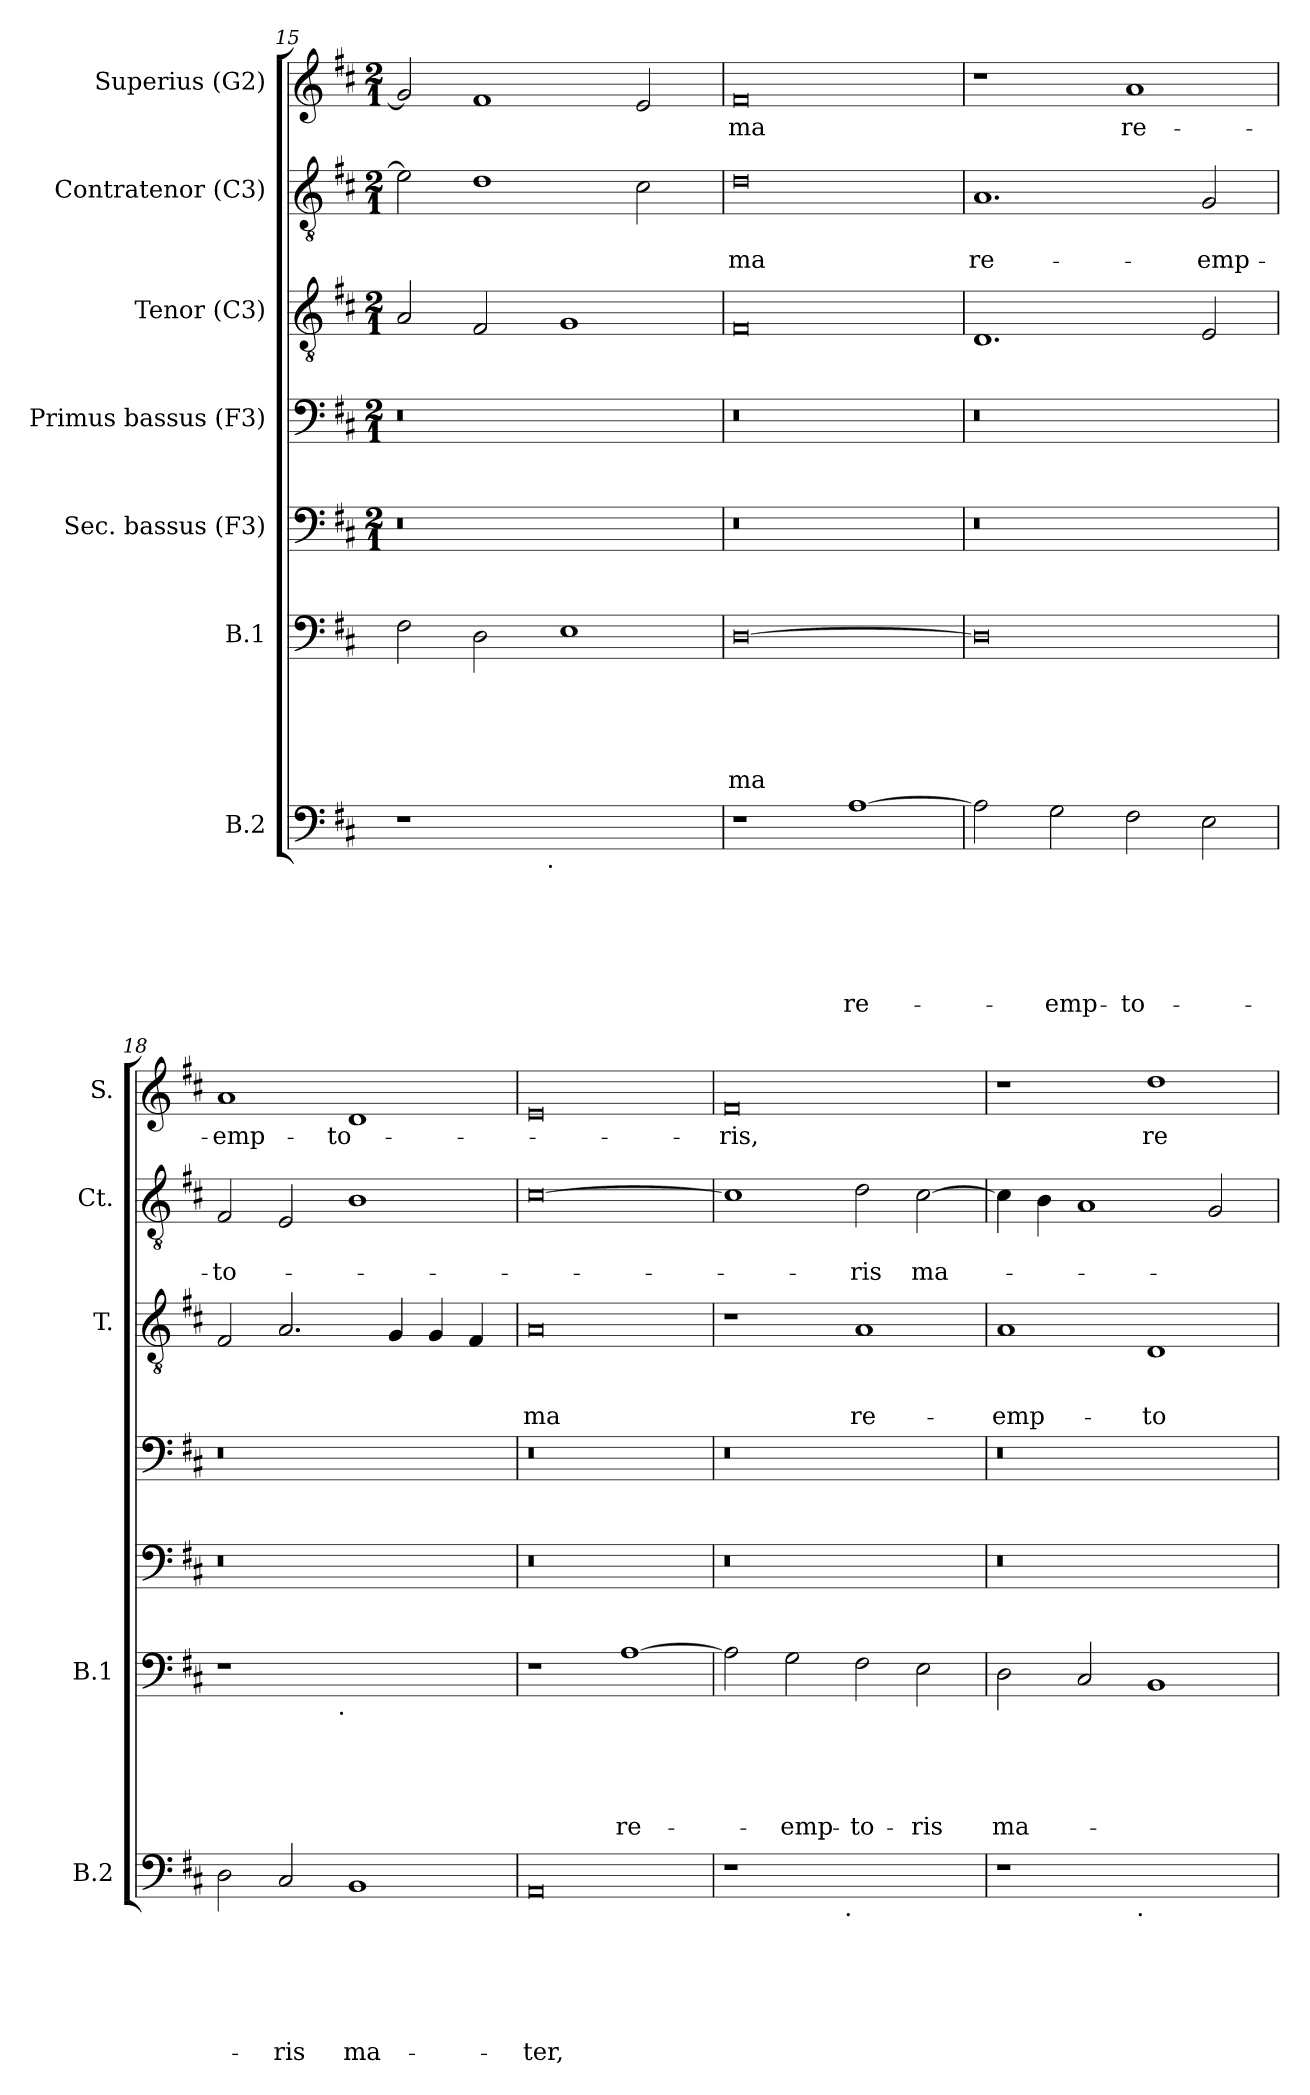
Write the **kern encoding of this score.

**kern	**text	**text	**text	**text	**text	**text	**kern	**text	**text	**text	**text	**text	**kern	**kern	**kern	**text	**text	**text	**kern	**text	**text	**kern	**text
*part7	*part7	*part7	*part7	*part7	*part7	*part7	*part6	*part6	*part6	*part6	*part6	*part6	*part5	*part4	*part3	*part3	*part3	*part3	*part2	*part2	*part2	*part1	*part1
*staff7	*staff7	*staff7	*staff7	*staff7	*staff7	*staff7	*staff6	*staff6	*staff6	*staff6	*staff6	*staff6	*staff5	*staff4	*staff3	*staff3	*staff3	*staff3	*staff2	*staff2	*staff2	*staff1	*staff1
*I"B.2	*	*	*	*	*	*	*I"B.1	*	*	*	*	*	*I"Sec. bassus (F3)	*I"Primus bassus (F3)	*I"Tenor (C3)	*	*	*	*I"Contratenor (C3)	*	*	*I"Superius (G2)	*
*I'B.2	*	*	*	*	*	*	*I'B.1	*	*	*	*	*	*	*	*I'T.	*	*	*	*I'Ct.	*	*	*I'S.	*
*clefF4	*	*	*	*	*	*	*clefF4	*	*	*	*	*	*clefF4	*clefF4	*clefGv2	*	*	*	*clefGv2	*	*	*clefG2	*
*	*	*	*	*	*	*	*	*	*	*	*	*	*	*ITrd7c12	*	*	*	*	*	*	*	*	*
*k[f#c#]	*	*	*	*	*	*	*k[f#c#]	*	*	*	*	*	*k[f#c#]	*k[f#c#]	*k[f#c#]	*	*	*	*k[f#c#]	*	*	*k[f#c#]	*
*D:	*	*	*	*	*	*	*D:	*	*	*	*	*	*D:	*D:	*D:	*	*	*	*D:	*	*	*D:	*
*	*	*	*	*	*	*	*	*	*	*	*	*	*M2/1	*M2/1	*M2/1	*	*	*	*M2/1	*	*	*M2/1	*
=15	=15	=15	=15	=15	=15	=15	=15	=15	=15	=15	=15	=15	=15	=15	=15	=15	=15	=15	=15	=15	=15	=15	=15
*^	*	*	*	*	*	*	*	*	*	*	*	*	*	*	*	*	*	*	*	*	*	*	*
1r	2ryy	.	.	.	.	.	.	2F#\	.	.	.	.	.	0r	0r	2A/	.	.	.	2e\]	.	.	2g/]	.
.	4...ryy	.	.	.	.	.	.	2D\	.	.	.	.	.	.	.	2F#/	.	.	.	1d	.	.	1f#	.
!	!LO:TX:b:t=.	!	!	!	!	!	!	!	!	!	!	!	!	!	!	!	!	!	!	!	!	!	!	!
.	1ryy	.	.	.	.	.	.	.	.	.	.	.	.	.	.	.	.	.	.	.	.	.	.	.
1ryy	.	.	.	.	.	.	.	1E	.	.	.	.	.	.	.	1G	.	.	.	.	.	.	.	.
.	.	.	.	.	.	.	.	.	.	.	.	.	.	.	.	.	.	.	.	2c#\	.	.	2e/	.
.	32ryy	.	.	.	.	.	.	.	.	.	.	.	.	.	.	.	.	.	.	.	.	.	.	.
=16	=16	=16	=16	=16	=16	=16	=16	=16	=16	=16	=16	=16	=16	=16	=16	=16	=16	=16	=16	=16	=16	=16	=16	=16
!	!	!	!	!	!	!	!	!	!	!	!	!	!LO:LY:b	!	!	!	!	!	!	!	!	!LO:LY:b:rj	!	!LO:LY:b:rj
*v	*v	*	*	*	*	*	*	*	*	*	*	*	*	*	*	*	*	*	*	*	*	*	*	*
1r	.	.	.	.	.	.	[>0D	.	.	.	.	-ma	0r	0r	0F#	.	.	.	0d	.	-ma	0f#	-ma
!	!	!	!	!	!	!LO:LY:b	!	!	!	!	!	!	!	!	!	!	!	!	!	!	!	!	!
[>1A	.	.	.	.	.	re-	.	.	.	.	.	.	.	.	.	.	.	.	.	.	.	.	.
=17	=17	=17	=17	=17	=17	=17	=17	=17	=17	=17	=17	=17	=17	=17	=17	=17	=17	=17	=17	=17	=17	=17	=17
!	!	!	!	!	!	!	!	!	!	!	!	!	!	!	!	!	!	!	!	!	!LO:LY:b	!	!
2A\]	.	.	.	.	.	.	0D]	.	.	.	.	.	0r	0r	1.D	.	.	.	1.A	.	re-	1r	.
!	!	!	!	!	!	!LO:LY:b	!	!	!	!	!	!	!	!	!	!	!	!	!	!	!	!	!
2G\	.	.	.	.	.	-emp-	.	.	.	.	.	.	.	.	.	.	.	.	.	.	.	.	.
!	!	!	!	!	!	!LO:LY:b:rj	!	!	!	!	!	!	!	!	!	!	!	!	!	!	!	!	!LO:LY:b
2F#\	.	.	.	.	.	-to-	.	.	.	.	.	.	.	.	.	.	.	.	.	.	.	1a	re-
!	!	!	!	!	!	!	!	!	!	!	!	!	!	!	!	!	!	!	!	!	!LO:LY:b	!	!
2E\	.	.	.	.	.	.	.	.	.	.	.	.	.	.	2E/	.	.	.	2G/	.	-emp-	.	.
=18	=18	=18	=18	=18	=18	=18	=18	=18	=18	=18	=18	=18	=18	=18	=18	=18	=18	=18	=18	=18	=18	=18	=18
!	!	!	!	!	!	!	!	!	!	!	!	!	!	!	!	!	!	!	!	!	!LO:LY:b	!	!LO:LY:b
*	*	*	*	*	*	*	*^	*	*	*	*	*	*	*	*	*	*	*	*	*	*	*	*
2D\	.	.	.	.	.	.	1r	2ryy	.	.	.	.	.	0r	0r	2F#/	.	.	.	2F#/	.	-to-	1a	-emp-
!	!	!	!	!	!	!LO:LY:b	!	!	!	!	!	!	!	!	!	!	!	!	!	!	!	!	!	!
2C#/	.	.	.	.	.	-ris	.	4...ryy	.	.	.	.	.	.	.	2.A/	.	.	.	2E/	.	.	.	.
!	!	!	!	!	!	!	!	!LO:TX:b:t=.	!	!	!	!	!	!	!	!	!	!	!	!	!	!	!	!
.	.	.	.	.	.	.	.	1ryy	.	.	.	.	.	.	.	.	.	.	.	.	.	.	.	.
!	!	!	!	!	!	!LO:LY:b	!	!	!	!	!	!	!	!	!	!	!	!	!	!	!	!	!	!LO:LY:b
1BB	.	.	.	.	.	ma-	1ryy	.	.	.	.	.	.	.	.	.	.	.	.	1B	.	.	1d	-to-
.	.	.	.	.	.	.	.	.	.	.	.	.	.	.	.	4G/	.	.	.	.	.	.	.	.
.	.	.	.	.	.	.	.	.	.	.	.	.	.	.	.	4G/	.	.	.	.	.	.	.	.
.	.	.	.	.	.	.	.	.	.	.	.	.	.	.	.	4F#/	.	.	.	.	.	.	.	.
.	.	.	.	.	.	.	.	32ryy	.	.	.	.	.	.	.	.	.	.	.	.	.	.	.	.
!!LO:PB:g=z
=19	=19	=19	=19	=19	=19	=19	=19	=19	=19	=19	=19	=19	=19	=19	=19	=19	=19	=19	=19	=19	=19	=19	=19	=19
!	!	!	!	!	!	!LO:LY:b	!	!	!	!	!	!	!	!	!	!	!	!	!LO:LY:b:rj	!	!	!	!	!
*	*	*	*	*	*	*	*v	*v	*	*	*	*	*	*	*	*	*	*	*	*	*	*	*	*
0AA	.	.	.	.	.	-ter,	1r	.	.	.	.	.	0r	0r	0A	.	.	-ma	[>0c#	.	.	0e	.
!	!	!	!	!	!	!	!	!	!	!	!	!LO:LY:b	!	!	!	!	!	!	!	!	!	!	!
.	.	.	.	.	.	.	[>1A	.	.	.	.	re-	.	.	.	.	.	.	.	.	.	.	.
=20	=20	=20	=20	=20	=20	=20	=20	=20	=20	=20	=20	=20	=20	=20	=20	=20	=20	=20	=20	=20	=20	=20	=20
!	!	!	!	!	!	!	!	!	!	!	!	!	!	!	!	!	!	!	!	!	!	!	!LO:LY:b
*^	*	*	*	*	*	*	*	*	*	*	*	*	*	*	*	*	*	*	*	*	*	*	*
1r	2ryy	.	.	.	.	.	.	2A\]	.	.	.	.	.	0r	0r	1r	.	.	.	1c#]	.	.	0f#	-ris,
!	!	!	!	!	!	!	!	!	!	!	!	!	!LO:LY:b	!	!	!	!	!	!	!	!	!	!	!
.	4...ryy	.	.	.	.	.	.	2G\	.	.	.	.	-emp-	.	.	.	.	.	.	.	.	.	.	.
!	!LO:TX:b:t=.	!	!	!	!	!	!	!	!	!	!	!	!	!	!	!	!	!	!	!	!	!	!	!
.	1ryy	.	.	.	.	.	.	.	.	.	.	.	.	.	.	.	.	.	.	.	.	.	.	.
!	!	!	!	!	!	!	!	!	!	!	!	!	!LO:LY:b:rj	!	!	!	!	!	!LO:LY:b	!	!	!LO:LY:b	!	!
1ryy	.	.	.	.	.	.	.	2F#\	.	.	.	.	-to-	.	.	1A	.	.	re-	2d\	.	-ris	.	.
!	!	!	!	!	!	!	!	!	!	!	!	!	!LO:LY:b	!	!	!	!	!	!	!	!	!LO:LY:b	!	!
.	.	.	.	.	.	.	.	2E\	.	.	.	.	-ris	.	.	.	.	.	.	[>2c#\	.	ma-	.	.
.	32ryy	.	.	.	.	.	.	.	.	.	.	.	.	.	.	.	.	.	.	.	.	.	.	.
=21	=21	=21	=21	=21	=21	=21	=21	=21	=21	=21	=21	=21	=21	=21	=21	=21	=21	=21	=21	=21	=21	=21	=21	=21
!	!	!	!	!	!	!	!	!	!	!	!	!	!LO:LY:b	!	!	!	!	!	!LO:LY:b	!	!	!	!	!
1r	2ryy	.	.	.	.	.	.	2D\	.	.	.	.	ma-	0r	0r	1A	.	.	-emp-	4c#\]	.	.	1r	.
.	.	.	.	.	.	.	.	.	.	.	.	.	.	.	.	.	.	.	.	4B\	.	.	.	.
.	4...ryy	.	.	.	.	.	.	2C#/	.	.	.	.	.	.	.	.	.	.	.	1A	.	.	.	.
!	!LO:TX:b:t=.	!	!	!	!	!	!	!	!	!	!	!	!	!	!	!	!	!	!	!	!	!	!	!
.	1ryy	.	.	.	.	.	.	.	.	.	.	.	.	.	.	.	.	.	.	.	.	.	.	.
!	!	!	!	!	!	!	!	!	!	!	!	!	!	!	!	!	!	!	!LO:LY:b	!	!	!	!	!LO:LY:b
1ryy	.	.	.	.	.	.	.	1BB	.	.	.	.	.	.	.	1D	.	.	-to-	.	.	.	[>1dd	re-
.	.	.	.	.	.	.	.	.	.	.	.	.	.	.	.	.	.	.	.	2G/	.	.	.	.
.	32ryy	.	.	.	.	.	.	.	.	.	.	.	.	.	.	.	.	.	.	.	.	.	.	.
*v	*v	*	*	*	*	*	*	*	*	*	*	*	*	*	*	*	*	*	*	*	*	*	*	*
=	=	=	=	=	=	=	=	=	=	=	=	=	=	=	=	=	=	=	=	=	=	=	=
*-	*-	*-	*-	*-	*-	*-	*-	*-	*-	*-	*-	*-	*-	*-	*-	*-	*-	*-	*-	*-	*-	*-	*-
